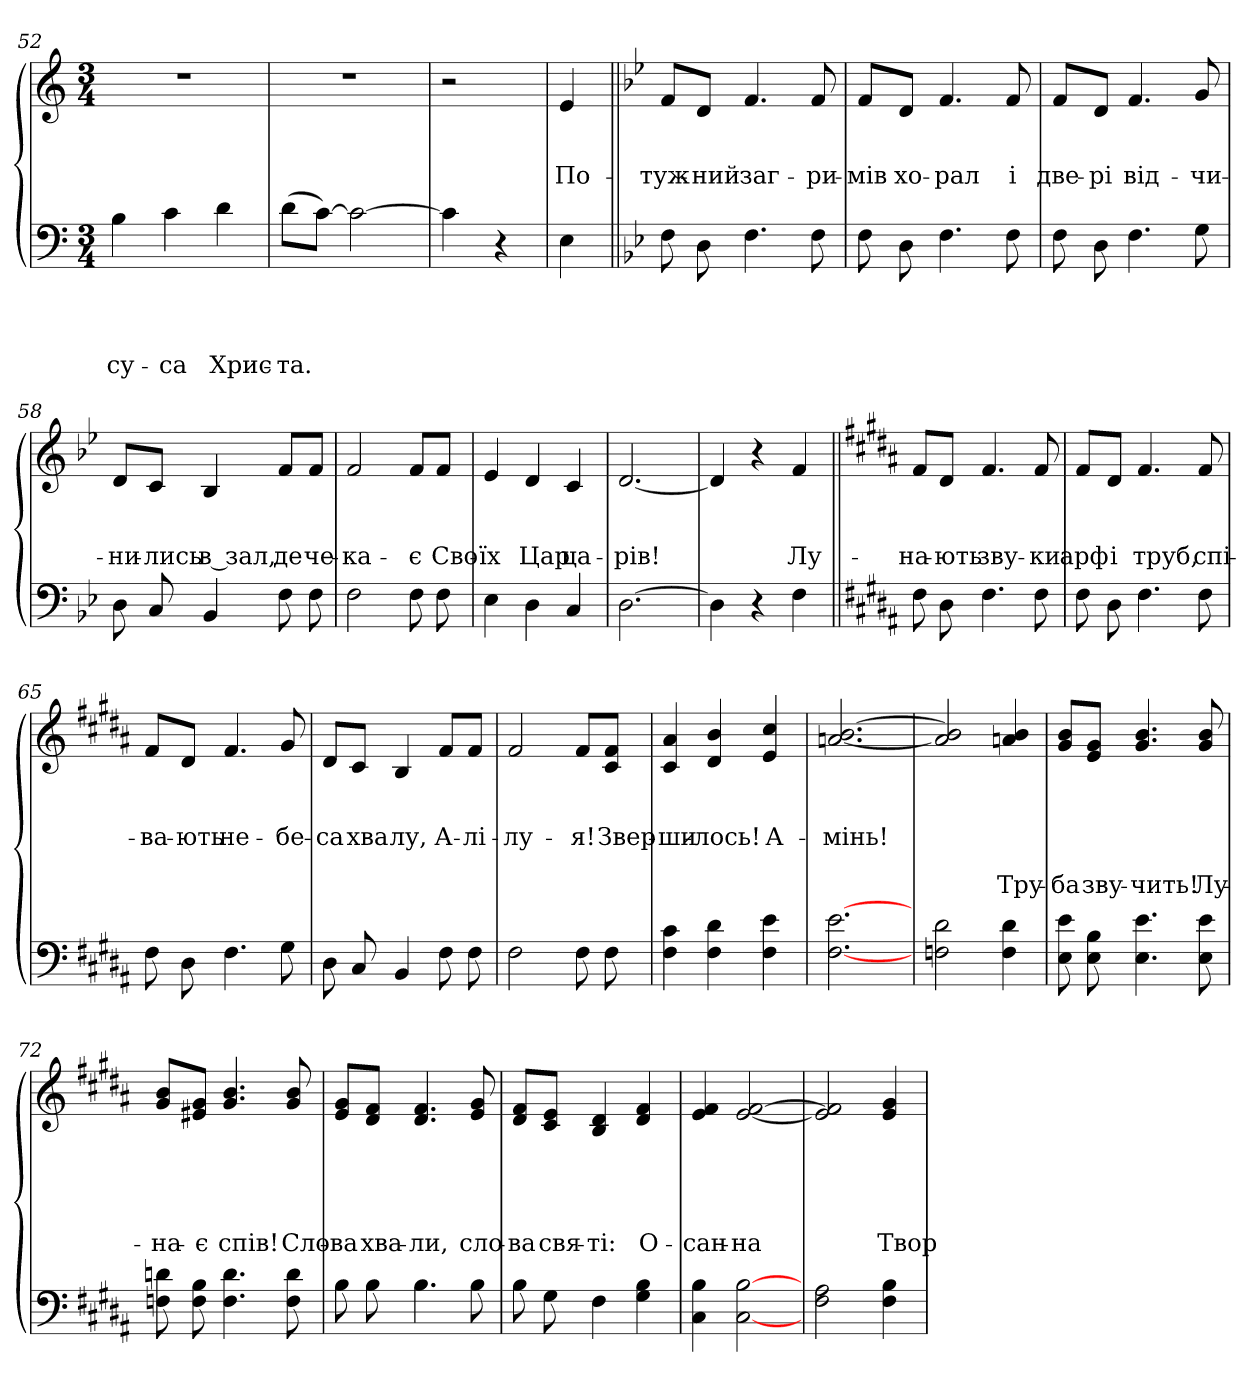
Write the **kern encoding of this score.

**kern	**text	**text	**text	**text	**kern	**text	**text	**text	**text	**text
*part2	*part2	*part2	*part2	*part2	*part1	*part1	*part1	*part1	*part1	*part1
*staff2	*staff2	*staff2	*staff2	*staff2	*staff1	*staff1	*staff1	*staff1	*staff1	*staff1
*clefF4	*	*	*	*	*clefG2	*	*	*	*	*
*k[]	*	*	*	*	*k[]	*	*	*	*	*
*C:	*	*	*	*	*C:	*	*	*	*	*
*M3/4	*	*	*	*	*M3/4	*	*	*	*	*
=52	=52	=52	=52	=52	=52	=52	=52	=52	=52	=52
!	!	!	!	!LO:LY:b	!	!	!	!	!	!
4B\	.	.	.	-су-	2.r	.	.	.	.	.
!	!	!	!	!LO:LY:b	!	!	!	!	!	!
4c\	.	.	.	-са	.	.	.	.	.	.
!	!	!	!	!LO:LY:b	!	!	!	!	!	!
4d\	.	.	.	Хрис-	.	.	.	.	.	.
=53	=53	=53	=53	=53	=53	=53	=53	=53	=53	=53
!	!	!	!	!LO:LY:b	!	!	!	!	!	!
(>8d\L	.	.	.	-та.	2.r	.	.	.	.	.
[8c\J)	.	.	.	.	.	.	.	.	.	.
2c\_	.	.	.	.	.	.	.	.	.	.
=54	=54	=54	=54	=54	=54	=54	=54	=54	=54	=54
4c\]	.	.	.	.	2r	.	.	.	.	.
4r	.	.	.	.	.	.	.	.	.	.
!!LO:LB:g=z
=54X2	=54X2	=54X2	=54X2	=54X2	=54X2	=54X2	=54X2	=54X2	=54X2	=54X2
!	!	!	!	!	!	!	!	!LO:LY:b	!	!
4E\	.	.	.	.	4e/	.	.	По-	.	.
=55||	=55||	=55||	=55||	=55||	=55||	=55||	=55||	=55||	=55||	=55||
*k[b-e-]	*	*	*	*	*k[b-e-]	*	*	*	*	*
*B-:	*	*	*	*	*B-:	*	*	*	*	*
!	!	!	!	!	!	!	!	!LO:LY:b	!	!
8F\	.	.	.	.	8f/L	.	.	-туж-	.	.
!	!	!	!	!	!	!	!	!LO:LY:b	!	!
8D\	.	.	.	.	8d/J	.	.	-ний	.	.
!	!	!	!	!	!	!	!	!LO:LY:b	!	!
4.F\	.	.	.	.	4.f/	.	.	заг-	.	.
!	!	!	!	!	!	!	!	!LO:LY:b	!	!
8F\	.	.	.	.	8f/	.	.	-ри-	.	.
=56	=56	=56	=56	=56	=56	=56	=56	=56	=56	=56
!	!	!	!	!	!	!	!	!LO:LY:b	!	!
8F\	.	.	.	.	8f/L	.	.	-мів	.	.
!	!	!	!	!	!	!	!	!LO:LY:b	!	!
8D\	.	.	.	.	8d/J	.	.	хо-	.	.
!	!	!	!	!	!	!	!	!LO:LY:b	!	!
4.F\	.	.	.	.	4.f/	.	.	-рал	.	.
!	!	!	!	!	!	!	!	!LO:LY:b	!	!
8F\	.	.	.	.	8f/	.	.	і	.	.
=57	=57	=57	=57	=57	=57	=57	=57	=57	=57	=57
!	!	!	!	!	!	!	!	!LO:LY:b	!	!
8F\	.	.	.	.	8f/L	.	.	две-	.	.
!	!	!	!	!	!	!	!	!LO:LY:b	!	!
8D\	.	.	.	.	8d/J	.	.	-рі	.	.
!	!	!	!	!	!	!	!	!LO:LY:b	!	!
4.F\	.	.	.	.	4.f/	.	.	від-	.	.
!	!	!	!	!	!	!	!	!LO:LY:b	!	!
8G\	.	.	.	.	8g/	.	.	-чи-	.	.
!!LO:LB:g=z
=58	=58	=58	=58	=58	=58	=58	=58	=58	=58	=58
!	!	!	!	!	!	!	!	!LO:LY:b	!	!
8D\	.	.	.	.	8d/L	.	.	-ни-	.	.
!	!	!	!	!	!	!	!	!LO:LY:b	!	!
8C/	.	.	.	.	8c/J	.	.	-лись	.	.
!	!	!	!	!	!	!	!	!LO:LY:b	!	!
4BB-/	.	.	.	.	4B-/	.	.	в зал,	.	.
!	!	!	!	!	!	!	!	!LO:LY:b	!	!
8F\	.	.	.	.	8f/L	.	.	де	.	.
!	!	!	!	!	!	!	!	!LO:LY:b	!	!
8F\	.	.	.	.	8f/J	.	.	че-	.	.
=59	=59	=59	=59	=59	=59	=59	=59	=59	=59	=59
!	!	!	!	!	!	!	!	!LO:LY:b	!	!
2F\	.	.	.	.	2f/	.	.	-ка-	.	.
!	!	!	!	!	!	!	!	!LO:LY:b	!	!
8F\	.	.	.	.	8f/L	.	.	-є	.	.
!	!	!	!	!	!	!	!	!LO:LY:b	!	!
8F\	.	.	.	.	8f/J	.	.	Сво-	.	.
=60	=60	=60	=60	=60	=60	=60	=60	=60	=60	=60
!	!	!	!	!	!	!	!	!LO:LY:b	!	!
4E-\	.	.	.	.	4e-/	.	.	-їх	.	.
!	!	!	!	!	!	!	!	!LO:LY:b	!	!
4D\	.	.	.	.	4d/	.	.	Цар	.	.
!	!	!	!	!	!	!	!	!LO:LY:b	!	!
4C/	.	.	.	.	4c/	.	.	ца-	.	.
=61	=61	=61	=61	=61	=61	=61	=61	=61	=61	=61
!	!	!	!	!	!	!	!	!LO:LY:b	!	!
[2.D\	.	.	.	.	[2.d/	.	.	-рів!	.	.
=62	=62	=62	=62	=62	=62	=62	=62	=62	=62	=62
4D\]	.	.	.	.	4d/]	.	.	.	.	.
4r	.	.	.	.	4r	.	.	.	.	.
!	!	!	!	!	!	!	!	!LO:LY:b	!	!
4F\	.	.	.	.	4f/	.	.	Лу-	.	.
!!LO:PB:g=z
=63||	=63||	=63||	=63||	=63||	=63||	=63||	=63||	=63||	=63||	=63||
*k[f#c#g#d#a#]	*	*	*	*	*k[f#c#g#d#a#]	*	*	*	*	*
*B:	*	*	*	*	*B:	*	*	*	*	*
!	!	!	!	!	!	!	!	!LO:LY:b	!	!
8F#\	.	.	.	.	8f#/L	.	.	-на-	.	.
!	!	!	!	!	!	!	!	!LO:LY:b	!	!
8D#\	.	.	.	.	8d#/J	.	.	-ють	.	.
!	!	!	!	!	!	!	!	!LO:LY:b	!	!
4.F#\	.	.	.	.	4.f#/	.	.	зву-	.	.
!	!	!	!	!	!	!	!	!LO:LY:b	!	!
8F#\	.	.	.	.	8f#/	.	.	-ки	.	.
=64	=64	=64	=64	=64	=64	=64	=64	=64	=64	=64
!	!	!	!	!	!	!	!	!LO:LY:b	!	!
8F#\	.	.	.	.	8f#/L	.	.	арф	.	.
!	!	!	!	!	!	!	!	!LO:LY:b	!	!
8D#\	.	.	.	.	8d#/J	.	.	і	.	.
!	!	!	!	!	!	!	!	!LO:LY:b	!	!
4.F#\	.	.	.	.	4.f#/	.	.	труб,	.	.
!	!	!	!	!	!	!	!	!LO:LY:b	!	!
8F#\	.	.	.	.	8f#/	.	.	спі-	.	.
=65	=65	=65	=65	=65	=65	=65	=65	=65	=65	=65
!	!	!	!	!	!	!	!	!LO:LY:b	!	!
8F#\	.	.	.	.	8f#/L	.	.	-ва-	.	.
!	!	!	!	!	!	!	!	!LO:LY:b	!	!
8D#\	.	.	.	.	8d#/J	.	.	-ють	.	.
!	!	!	!	!	!	!	!	!LO:LY:b	!	!
4.F#\	.	.	.	.	4.f#/	.	.	не-	.	.
!	!	!	!	!	!	!	!	!LO:LY:b	!	!
8G#\	.	.	.	.	8g#/	.	.	-бе-	.	.
=66	=66	=66	=66	=66	=66	=66	=66	=66	=66	=66
!	!	!	!	!	!	!	!	!LO:LY:b	!	!
8D#\	.	.	.	.	8d#/L	.	.	-са	.	.
!	!	!	!	!	!	!	!	!LO:LY:b	!	!
8C#/	.	.	.	.	8c#/J	.	.	хва	.	.
!	!	!	!	!	!	!	!	!LO:LY:b	!	!
4BB/	.	.	.	.	4B/	.	.	лу,	.	.
!	!	!	!	!	!	!	!	!LO:LY:b	!	!
8F#\	.	.	.	.	8f#/L	.	.	А-	.	.
!	!	!	!	!	!	!	!	!LO:LY:b	!	!
8F#\	.	.	.	.	8f#/J	.	.	-лі-	.	.
=67	=67	=67	=67	=67	=67	=67	=67	=67	=67	=67
!	!	!	!	!	!	!	!	!LO:LY:b	!	!
2F#\	.	.	.	.	2f#/	.	.	-лу-	.	.
!	!	!	!	!	!	!	!	!LO:LY:b	!	!
8F#\	.	.	.	.	8f#/L	.	.	-я!	.	.
!	!	!	!	!	!	!	!	!LO:LY:b	!	!
8F#\	.	.	.	.	8c#/ 8f#/J	.	.	Звер-	.	.
!!LO:LB:g=z
=68	=68	=68	=68	=68	=68	=68	=68	=68	=68	=68
!	!	!	!	!	!	!	!	!LO:LY:b	!	!
4F#\ 4c#\	.	.	.	.	4c#/ 4a#/	.	.	-ши-	.	.
!	!	!	!	!	!	!	!	!LO:LY:b	!	!
4F#\ 4d#\	.	.	.	.	4d#/ 4b/	.	.	-лось!	.	.
!	!	!	!	!	!	!	!	!LO:LY:b	!	!
4F#\ 4e\	.	.	.	.	4e/ 4cc#/	.	.	А-	.	.
=69	=69	=69	=69	=69	=69	=69	=69	=69	=69	=69
!	!	!	!	!	!	!	!	!LO:LY:b	!	!
[2.F#\ [2.e\	.	.	.	.	[2.an/ [2.b/	.	.	-мінь!	.	.
=70	=70	=70	=70	=70	=70	=70	=70	=70	=70	=70
2Fn\ 2d#\	.	.	.	.	2a/] 2b/]	.	.	.	.	.
!	!	!	!	!	!	!	!	!	!	!LO:LY:b
4F\ 4d#\	.	.	.	.	4an/ 4b/	.	.	.	.	Тру-
=71	=71	=71	=71	=71	=71	=71	=71	=71	=71	=71
!	!	!	!	!	!	!	!	!	!	!LO:LY:b
8E\ 8e\	.	.	.	.	8g#/ 8b/L	.	.	.	.	-ба
!	!	!	!	!	!	!	!	!	!	!LO:LY:b
8E\ 8B\	.	.	.	.	8e/ 8g#/J	.	.	.	.	зву-
!	!	!	!	!	!	!	!	!	!	!LO:LY:b
4.E\ 4.e\	.	.	.	.	4.g#/ 4.b/	.	.	.	.	-чить!
!	!	!	!	!	!	!	!	!	!	!LO:LY:b
8E\ 8e\	.	.	.	.	8g#/ 8b/	.	.	.	.	Лу-
=72	=72	=72	=72	=72	=72	=72	=72	=72	=72	=72
!	!	!	!	!	!	!	!	!	!	!LO:LY:b
8Fn\ 8dn\	.	.	.	.	8g#/ 8b/L	.	.	.	.	-на-
!	!	!	!	!	!	!	!	!	!	!LO:LY:b
8F\ 8B\	.	.	.	.	8e#X/ 8g#/J	.	.	.	.	-є
!	!	!	!	!	!	!	!	!	!	!LO:LY:b
4.F\ 4.d\	.	.	.	.	4.g#/ 4.b/	.	.	.	.	спів!
!	!	!	!	!	!	!	!	!	!	!LO:LY:b
8F\ 8d\	.	.	.	.	8g#/ 8b/	.	.	.	.	Сло-
!!LO:LB:g=z
=73	=73	=73	=73	=73	=73	=73	=73	=73	=73	=73
!	!	!	!	!	!	!	!	!	!	!LO:LY:b
8B\	.	.	.	.	8e/ 8g#/L	.	.	.	.	-ва
!	!	!	!	!	!	!	!	!	!	!LO:LY:b
8B\	.	.	.	.	8d#/ 8f#/J	.	.	.	.	хва-
!	!	!	!	!	!	!	!	!	!	!LO:LY:b
4.B\	.	.	.	.	4.d#/ 4.f#/	.	.	.	.	-ли,
!	!	!	!	!	!	!	!	!	!	!LO:LY:b
8B\	.	.	.	.	8e/ 8g#/	.	.	.	.	сло-
=74	=74	=74	=74	=74	=74	=74	=74	=74	=74	=74
!	!	!	!	!	!	!	!	!	!	!LO:LY:b
8B\	.	.	.	.	8d#/ 8f#/L	.	.	.	.	-ва
!	!	!	!	!	!	!	!	!	!	!LO:LY:b
8G#\	.	.	.	.	8c#/ 8e/J	.	.	.	.	свя-
!	!	!	!	!	!	!	!	!	!	!LO:LY:b
4F#\	.	.	.	.	4B/ 4d#/	.	.	.	.	-ті:
!	!	!	!	!	!	!	!	!	!	!LO:LY:b
4G#\ 4B\	.	.	.	.	4d#/ 4f#/	.	.	.	.	О-
=75	=75	=75	=75	=75	=75	=75	=75	=75	=75	=75
!	!	!	!	!	!	!	!	!	!	!LO:LY:b
4C#\ 4B\	.	.	.	.	4e/ 4f#/	.	.	.	.	-сан-
!	!	!	!	!	!	!	!	!	!	!LO:LY:b
[2C#\ [2B\	.	.	.	.	[2e/ [2f#/	.	.	.	.	-на
=76	=76	=76	=76	=76	=76	=76	=76	=76	=76	=76
2F#\ 2A#\	.	.	.	.	2e/] 2f#/]	.	.	.	.	.
!	!	!	!	!	!	!	!	!	!	!LO:LY:b
4F#\ 4B\	.	.	.	.	4e/ 4g#/	.	.	.	.	Твор-
=	=	=	=	=	=	=	=	=	=	=
*-	*-	*-	*-	*-	*-	*-	*-	*-	*-	*-
